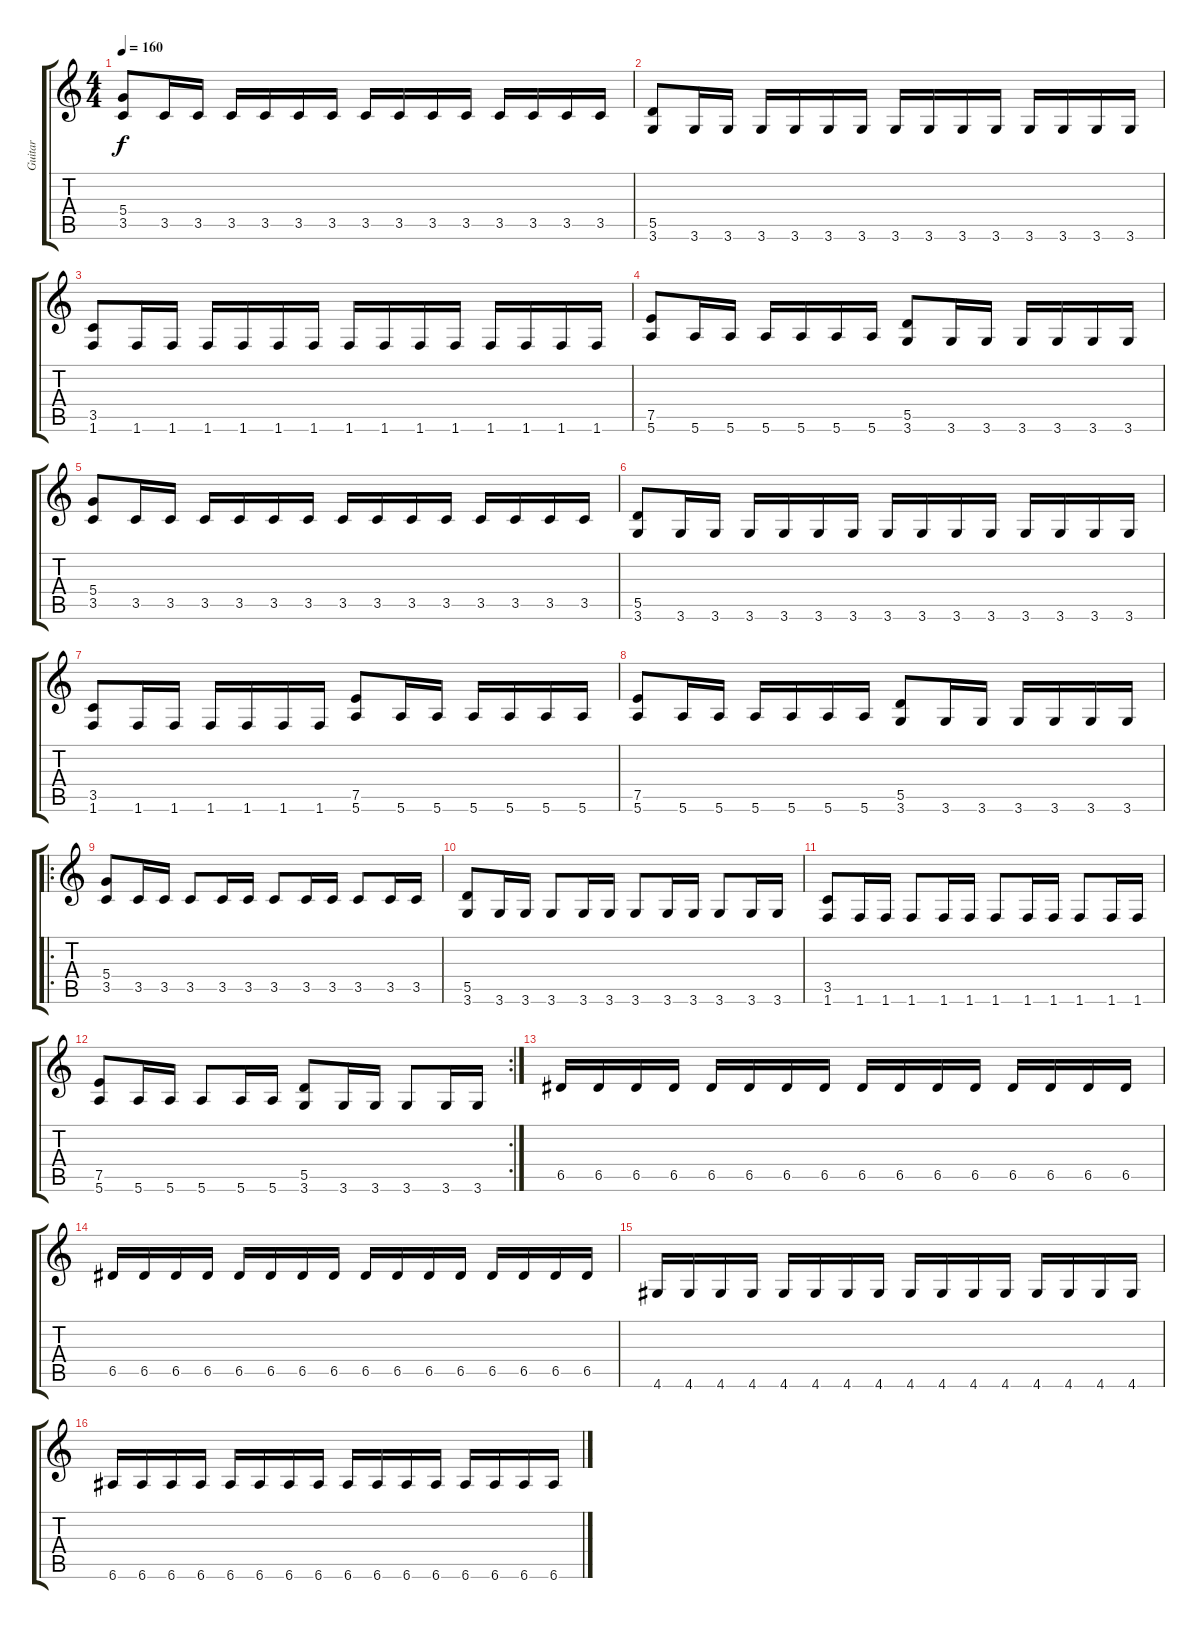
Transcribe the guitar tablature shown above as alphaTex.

\track ("Guitar" "Guitar") {instrument overdrivenguitar}
\staff {score tabs}
\tuning (E4 B3 G3 D3 A2 E2) {hide}
\ts (4 4)
\tempo 160
\clef g2
\ks c
(5.4 3.5).8{dy f instrument overdrivenguitar} 3.5.16 3.5.16 3.5.16 3.5.16 3.5.16 3.5.16 3.5.16 3.5.16 3.5.16 3.5.16 3.5.16 3.5.16 3.5.16 3.5.16 |
(5.5 3.6).8 3.6.16 3.6.16 3.6.16 3.6.16 3.6.16 3.6.16 3.6.16 3.6.16 3.6.16 3.6.16 3.6.16 3.6.16 3.6.16 3.6.16 |
(3.5 1.6).8 1.6.16 1.6.16 1.6.16 1.6.16 1.6.16 1.6.16 1.6.16 1.6.16 1.6.16 1.6.16 1.6.16 1.6.16 1.6.16 1.6.16 |
(7.5 5.6).8 5.6.16 5.6.16 5.6.16 5.6.16 5.6.16 5.6.16 (5.5 3.6).8 3.6.16 3.6.16 3.6.16 3.6.16 3.6.16 3.6.16 |
(5.4 3.5).8 3.5.16 3.5.16 3.5.16 3.5.16 3.5.16 3.5.16 3.5.16 3.5.16 3.5.16 3.5.16 3.5.16 3.5.16 3.5.16 3.5.16 |
(5.5 3.6).8 3.6.16 3.6.16 3.6.16 3.6.16 3.6.16 3.6.16 3.6.16 3.6.16 3.6.16 3.6.16 3.6.16 3.6.16 3.6.16 3.6.16 |
(3.5 1.6).8 1.6.16 1.6.16 1.6.16 1.6.16 1.6.16 1.6.16 (7.5 5.6).8 5.6.16 5.6.16 5.6.16 5.6.16 5.6.16 5.6.16 |
(7.5 5.6).8 5.6.16 5.6.16 5.6.16 5.6.16 5.6.16 5.6.16 (5.5 3.6).8 3.6.16 3.6.16 3.6.16 3.6.16 3.6.16 3.6.16 |
\ro
(5.4 3.5).8 3.5.16 3.5.16 3.5.8 3.5.16 3.5.16 3.5.8 3.5.16 3.5.16 3.5.8 3.5.16 3.5.16 |
(5.5 3.6).8 3.6.16 3.6.16 3.6.8 3.6.16 3.6.16 3.6.8 3.6.16 3.6.16 3.6.8 3.6.16 3.6.16 |
(3.5 1.6).8 1.6.16 1.6.16 1.6.8 1.6.16 1.6.16 1.6.8 1.6.16 1.6.16 1.6.8 1.6.16 1.6.16 |
\rc 2
(7.5 5.6).8 5.6.16 5.6.16 5.6.8 5.6.16 5.6.16 (5.5 3.6).8 3.6.16 3.6.16 3.6.8 3.6.16 3.6.16 |
6.5.16 6.5.16 6.5.16 6.5.16 6.5.16 6.5.16 6.5.16 6.5.16 6.5.16 6.5.16 6.5.16 6.5.16 6.5.16 6.5.16 6.5.16 6.5.16 |
6.5.16 6.5.16 6.5.16 6.5.16 6.5.16 6.5.16 6.5.16 6.5.16 6.5.16 6.5.16 6.5.16 6.5.16 6.5.16 6.5.16 6.5.16 6.5.16 |
4.6.16 4.6.16 4.6.16 4.6.16 4.6.16 4.6.16 4.6.16 4.6.16 4.6.16 4.6.16 4.6.16 4.6.16 4.6.16 4.6.16 4.6.16 4.6.16 |
6.6.16 6.6.16 6.6.16 6.6.16 6.6.16 6.6.16 6.6.16 6.6.16 6.6.16 6.6.16 6.6.16 6.6.16 6.6.16 6.6.16 6.6.16 6.6.16
